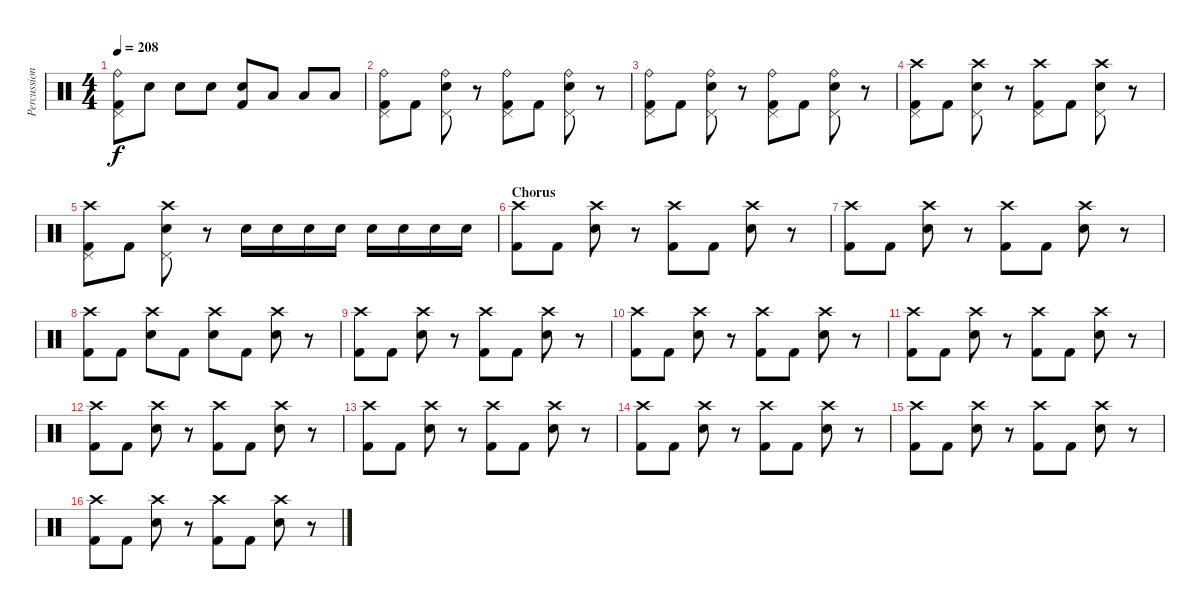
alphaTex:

\track ("Percussion" "Percussion") {instrument percussion}
\staff {score}
\articulation defaults
\ts (4 4)
\tempo 208
\clef neutral
\ks c
("Ride (bell)" "Pedal Hi-Hat (hit)" "Kick (hit) 2").8{dy f} "Snare (hit) 2".8 "Snare (hit) 2".8 "Snare (hit) 2".8 ("Snare (hit) 2" "Kick (hit) 2").8 "Low Tom (hit)".8 "Low Tom (hit)".8 "Low Tom (hit)".8 |
("Ride (bell)" "Pedal Hi-Hat (hit)" "Kick (hit) 2").8 "Kick (hit) 2".8 ("Ride (bell)" "Snare (hit) 2" "Pedal Hi-Hat (hit)").8 r.8 ("Ride (bell)" "Pedal Hi-Hat (hit)" "Kick (hit) 2").8 "Kick (hit) 2".8 ("Ride (bell)" "Snare (hit) 2" "Pedal Hi-Hat (hit)").8 r.8 |
("Ride (bell)" "Pedal Hi-Hat (hit)" "Kick (hit) 2").8 "Kick (hit) 2".8 ("Ride (bell)" "Snare (hit) 2" "Pedal Hi-Hat (hit)").8 r.8 ("Ride (bell)" "Pedal Hi-Hat (hit)" "Kick (hit) 2").8 "Kick (hit) 2".8 ("Ride (bell)" "Snare (hit) 2" "Pedal Hi-Hat (hit)").8 r.8 |
("Crash high (hit)" "Pedal Hi-Hat (hit)" "Kick (hit) 2").8 "Kick (hit) 2".8 ("Crash high (hit)" "Snare (hit) 2" "Pedal Hi-Hat (hit)").8 r.8 ("Crash high (hit)" "Pedal Hi-Hat (hit)" "Kick (hit) 2").8 "Kick (hit) 2".8 ("Crash high (hit)" "Snare (hit) 2" "Pedal Hi-Hat (hit)").8 r.8 |
("Crash high (hit)" "Pedal Hi-Hat (hit)" "Kick (hit) 2").8 "Kick (hit) 2".8 ("Crash high (hit)" "Snare (hit) 2" "Pedal Hi-Hat (hit)").8 r.8 "Snare (hit) 2".16 "Snare (hit) 2".16 "Snare (hit) 2".16 "Snare (hit) 2".16 "Snare (hit) 2".16 "Snare (hit) 2".16 "Snare (hit) 2".16 "Snare (hit) 2".16 |
\section ("" "Chorus")
("Crash high (hit)" "Kick (hit) 2").8 "Kick (hit) 2".8 ("Crash high (hit)" "Snare (hit) 2").8 r.8 ("Crash high (hit)" "Kick (hit) 2").8 "Kick (hit) 2".8 ("Crash high (hit)" "Snare (hit) 2").8 r.8 |
("Crash high (hit)" "Kick (hit) 2").8 "Kick (hit) 2".8 ("Crash high (hit)" "Snare (hit) 2").8 r.8 ("Crash high (hit)" "Kick (hit) 2").8 "Kick (hit) 2".8 ("Crash high (hit)" "Snare (hit) 2").8 r.8 |
("Crash high (hit)" "Kick (hit) 2").8 "Kick (hit) 2".8 ("Crash high (hit)" "Snare (hit) 2").8 "Kick (hit) 2".8 ("Crash high (hit)" "Snare (hit) 2").8 "Kick (hit) 2".8 ("Crash high (hit)" "Snare (hit) 2").8 r.8 |
("Crash high (hit)" "Kick (hit) 2").8 "Kick (hit) 2".8 ("Crash high (hit)" "Snare (hit) 2").8 r.8 ("Crash high (hit)" "Kick (hit) 2").8 "Kick (hit) 2".8 ("Crash high (hit)" "Snare (hit) 2").8 r.8 |
("Crash high (hit)" "Kick (hit) 2").8 "Kick (hit) 2".8 ("Crash high (hit)" "Snare (hit) 2").8 r.8 ("Crash high (hit)" "Kick (hit) 2").8 "Kick (hit) 2".8 ("Crash high (hit)" "Snare (hit) 2").8 r.8 |
("Crash high (hit)" "Kick (hit) 2").8 "Kick (hit) 2".8 ("Crash high (hit)" "Snare (hit) 2").8 r.8 ("Crash high (hit)" "Kick (hit) 2").8 "Kick (hit) 2".8 ("Crash high (hit)" "Snare (hit) 2").8 r.8 |
("Crash high (hit)" "Kick (hit) 2").8 "Kick (hit) 2".8 ("Crash high (hit)" "Snare (hit) 2").8 r.8 ("Crash high (hit)" "Kick (hit) 2").8 "Kick (hit) 2".8 ("Crash high (hit)" "Snare (hit) 2").8 r.8 |
("Crash high (hit)" "Kick (hit) 2").8 "Kick (hit) 2".8 ("Crash high (hit)" "Snare (hit) 2").8 r.8 ("Crash high (hit)" "Kick (hit) 2").8 "Kick (hit) 2".8 ("Crash high (hit)" "Snare (hit) 2").8 r.8 |
("Crash high (hit)" "Kick (hit) 2").8 "Kick (hit) 2".8 ("Crash high (hit)" "Snare (hit) 2").8 r.8 ("Crash high (hit)" "Kick (hit) 2").8 "Kick (hit) 2".8 ("Crash high (hit)" "Snare (hit) 2").8 r.8 |
("Crash high (hit)" "Kick (hit) 2").8 "Kick (hit) 2".8 ("Crash high (hit)" "Snare (hit) 2").8 r.8 ("Crash high (hit)" "Kick (hit) 2").8 "Kick (hit) 2".8 ("Crash high (hit)" "Snare (hit) 2").8 r.8 |
("Crash high (hit)" "Kick (hit) 2").8 "Kick (hit) 2".8 ("Crash high (hit)" "Snare (hit) 2").8 r.8 ("Crash high (hit)" "Kick (hit) 2").8 "Kick (hit) 2".8 ("Crash high (hit)" "Snare (hit) 2").8 r.8
